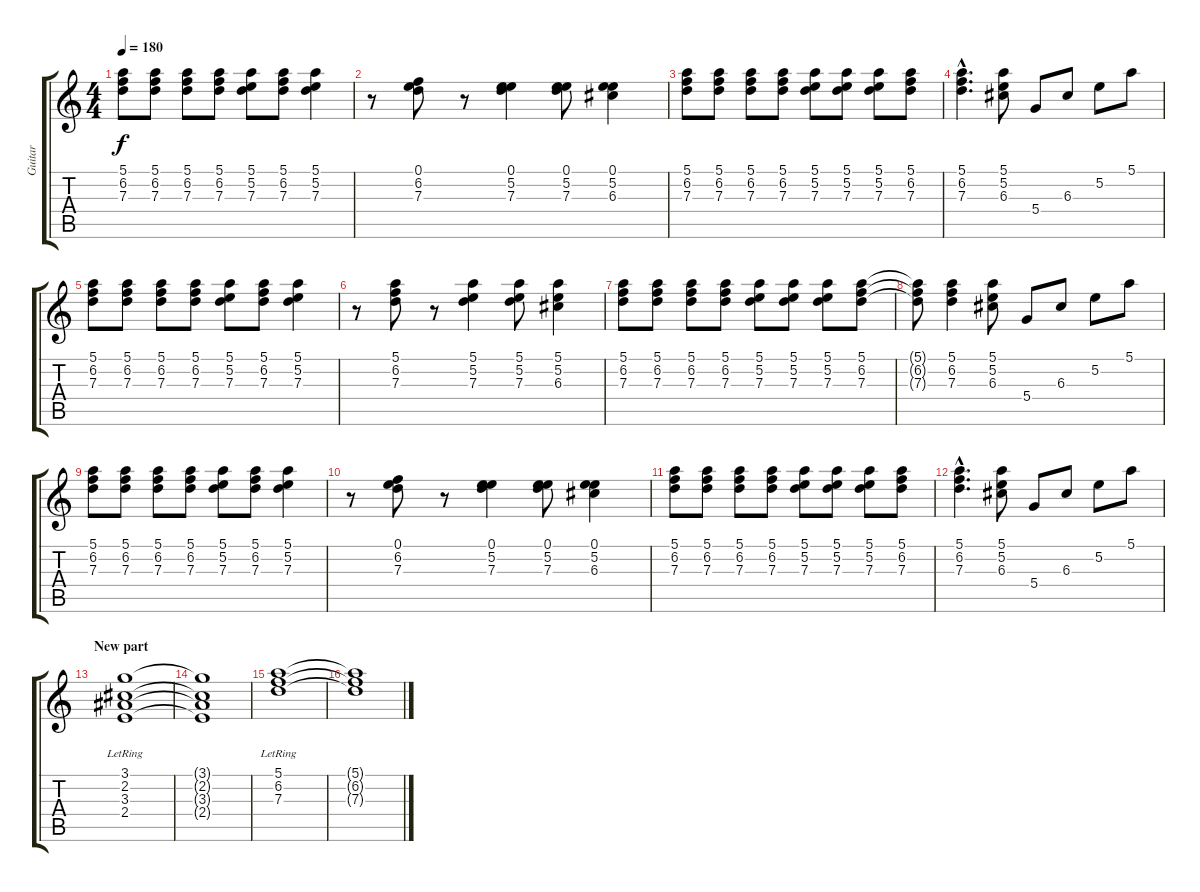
\track ("Guitar" "Guitar") {instrument distortionguitar}
\staff {score tabs}
\tuning (E4 B3 G3 D3 A2 E2) {hide}
\ts (4 4)
\tempo 180
\clef g2
\ks c
(5.1 6.2 7.3).8{dy f} (5.1 6.2 7.3).8 (5.1 6.2 7.3).8 (5.1 6.2 7.3).8 (5.1 5.2 7.3).8 (5.1 6.2 7.3).8 (5.1 5.2 7.3).4 |
r.8 (0.1 6.2 7.3).8 r.8 (0.1 5.2 7.3).4 (0.1 5.2 7.3).8 (0.1 5.2 6.3).4 |
(5.1 6.2 7.3).8 (5.1 6.2 7.3).8 (5.1 6.2 7.3).8 (5.1 6.2 7.3).8 (5.1 5.2 7.3).8 (5.1 5.2 7.3).8 (5.1 5.2 7.3).8 (5.1 6.2 7.3).8 |
(5.1{hac} 6.2{hac} 7.3{hac}).4{d} (5.1 5.2 6.3).8 5.4.8 6.3.8 5.2.8 5.1.8 |
(5.1 6.2 7.3).8 (5.1 6.2 7.3).8 (5.1 6.2 7.3).8 (5.1 6.2 7.3).8 (5.1 5.2 7.3).8 (5.1 6.2 7.3).8 (5.1 5.2 7.3).4 |
r.8 (5.1 6.2 7.3).8 r.8 (5.1 5.2 7.3).4 (5.1 5.2 7.3).8 (5.1 5.2 6.3).4 |
(5.1 6.2 7.3).8 (5.1 6.2 7.3).8 (5.1 6.2 7.3).8 (5.1 6.2 7.3).8 (5.1 5.2 7.3).8 (5.1 5.2 7.3).8 (5.1 5.2 7.3).8 (5.1 6.2 7.3).8 |
(5.1{t} 6.2{t} 7.3{t}).8 (5.1 6.2 7.3).4 (5.1 5.2 6.3).8 5.4.8 6.3.8 5.2.8 5.1.8 |
(5.1 6.2 7.3).8 (5.1 6.2 7.3).8 (5.1 6.2 7.3).8 (5.1 6.2 7.3).8 (5.1 5.2 7.3).8 (5.1 6.2 7.3).8 (5.1 5.2 7.3).4 |
r.8 (0.1 6.2 7.3).8 r.8 (0.1 5.2 7.3).4 (0.1 5.2 7.3).8 (0.1 5.2 6.3).4 |
(5.1 6.2 7.3).8 (5.1 6.2 7.3).8 (5.1 6.2 7.3).8 (5.1 6.2 7.3).8 (5.1 5.2 7.3).8 (5.1 5.2 7.3).8 (5.1 5.2 7.3).8 (5.1 6.2 7.3).8 |
(5.1{hac} 6.2{hac} 7.3{hac}).4{d} (5.1 5.2 6.3).8 5.4.8 6.3.8 5.2.8 5.1.8 |
\section ("" "New part")
(3.1{lr} 2.2{lr} 3.3{lr} 2.4{lr}).1{volume 16 balance 8} |
(3.1{t} 2.2{t} 3.3{t} 2.4{t}).1 |
(5.1{lr} 6.2{lr} 7.3{lr}).1 |
(5.1{t} 6.2{t} 7.3{t}).1
